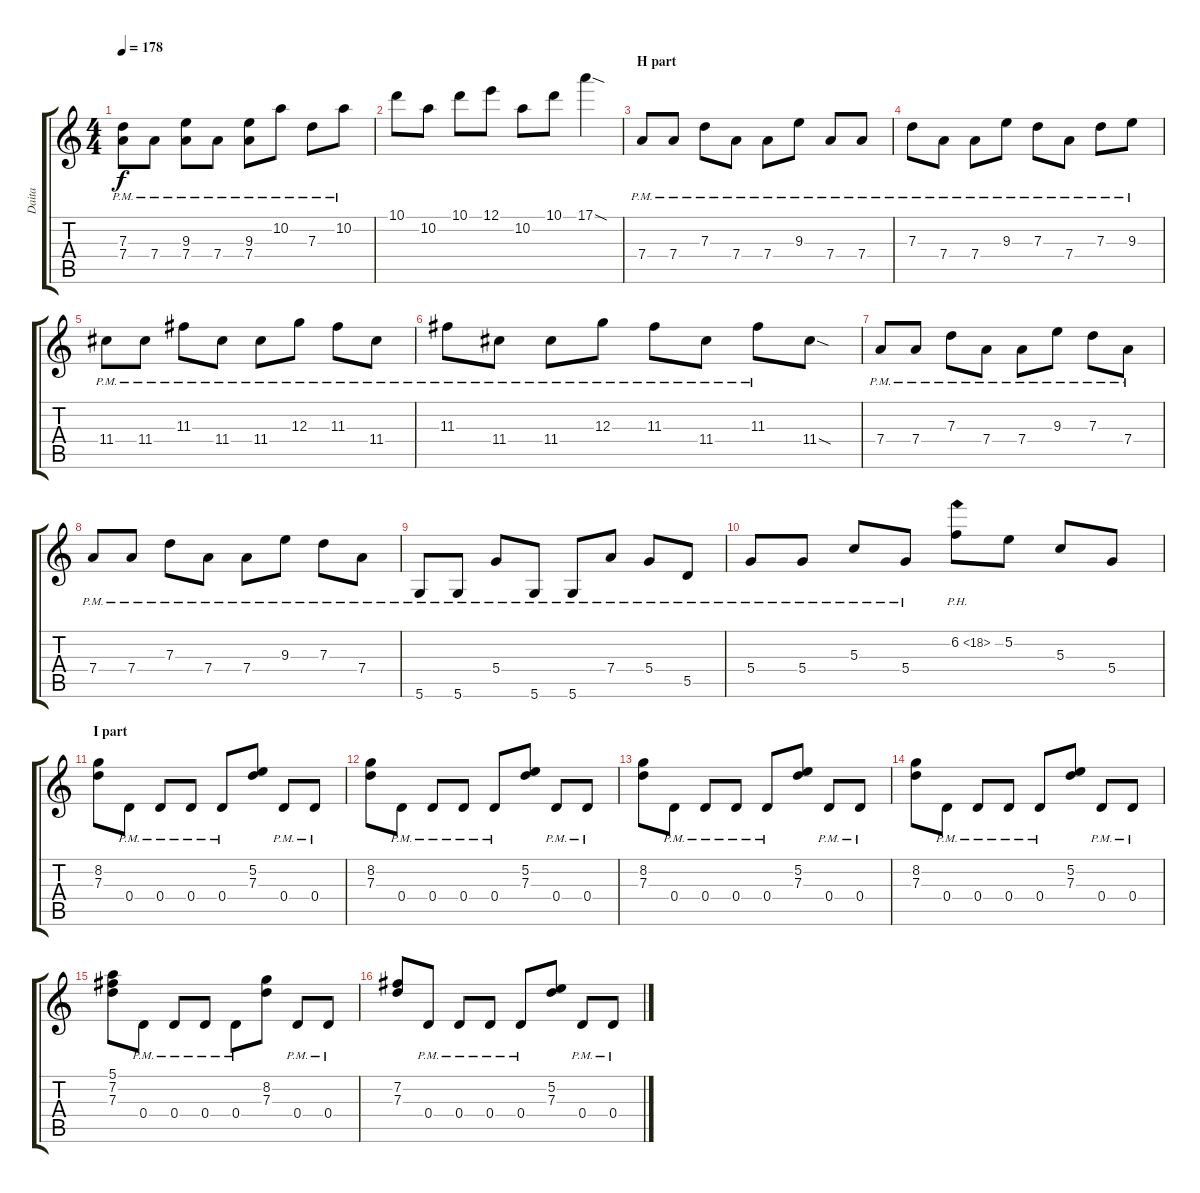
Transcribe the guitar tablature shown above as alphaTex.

\track ("Daita" "Daita") {instrument distortionguitar}
\staff {score tabs}
\tuning (E4 B3 G3 D3 A2 D2) {hide}
\ts (4 4)
\tempo 178
\clef g2
\ks c
(7.3{pm} 7.4{pm}).8{dy f} 7.4{pm}.8 (9.3{pm} 7.4{pm}).8 7.4{pm}.8 (9.3{pm} 7.4{pm}).8 10.2{pm}.8 7.3{pm}.8 10.2{pm}.8 |
10.1.8 10.2.8 10.1.8 12.1.8 10.2.8 10.1.8 17.1{sod}.4 |
\section ("" "H part")
7.4{pm}.8 7.4{pm}.8 7.3{pm}.8 7.4{pm}.8 7.4{pm}.8 9.3{pm}.8 7.4{pm}.8 7.4{pm}.8 |
7.3{pm}.8 7.4{pm}.8 7.4{pm}.8 9.3{pm}.8 7.3{pm}.8 7.4{pm}.8 7.3{pm}.8 9.3{pm}.8 |
11.4{pm}.8 11.4{pm}.8 11.3{pm}.8 11.4{pm}.8 11.4{pm}.8 12.3{pm}.8 11.3{pm}.8 11.4{pm}.8 |
11.3{pm}.8 11.4{pm}.8 11.4{pm}.8 12.3{pm}.8 11.3{pm}.8 11.4{pm}.8 11.3{pm}.8 11.4{sod}.8 |
7.4{pm}.8 7.4{pm}.8 7.3{pm}.8 7.4{pm}.8 7.4{pm}.8 9.3{pm}.8 7.3{pm}.8 7.4{pm}.8 |
7.4{pm}.8 7.4{pm}.8 7.3{pm}.8 7.4{pm}.8 7.4{pm}.8 9.3{pm}.8 7.3{pm}.8 7.4{pm}.8 |
5.6{pm}.8 5.6{pm}.8 5.4{pm}.8 5.6{pm}.8 5.6{pm}.8 7.4{pm}.8 5.4{pm}.8 5.5{pm}.8 |
5.4{pm}.8 5.4{pm}.8 5.3{pm}.8 5.4{pm}.8 6.2{ph 12}.8 5.2.8 5.3.8 5.4.8 |
\section ("" "I part")
(8.2 7.3).8 0.4{pm}.8 0.4{pm}.8 0.4{pm}.8 0.4{pm}.8 (5.2 7.3).8 0.4{pm}.8 0.4{pm}.8 |
(8.2 7.3).8 0.4{pm}.8 0.4{pm}.8 0.4{pm}.8 0.4{pm}.8 (5.2 7.3).8 0.4{pm}.8 0.4{pm}.8 |
(8.2 7.3).8 0.4{pm}.8 0.4{pm}.8 0.4{pm}.8 0.4{pm}.8 (5.2 7.3).8 0.4{pm}.8 0.4{pm}.8 |
(8.2 7.3).8 0.4{pm}.8 0.4{pm}.8 0.4{pm}.8 0.4{pm}.8 (5.2 7.3).8 0.4{pm}.8 0.4{pm}.8 |
(5.1 7.2 7.3).8 0.4{pm}.8 0.4{pm}.8 0.4{pm}.8 0.4{pm}.8 (8.2 7.3).8 0.4{pm}.8 0.4{pm}.8 |
(7.2 7.3).8 0.4{pm}.8 0.4{pm}.8 0.4{pm}.8 0.4{pm}.8 (5.2 7.3).8 0.4{pm}.8 0.4{pm}.8
